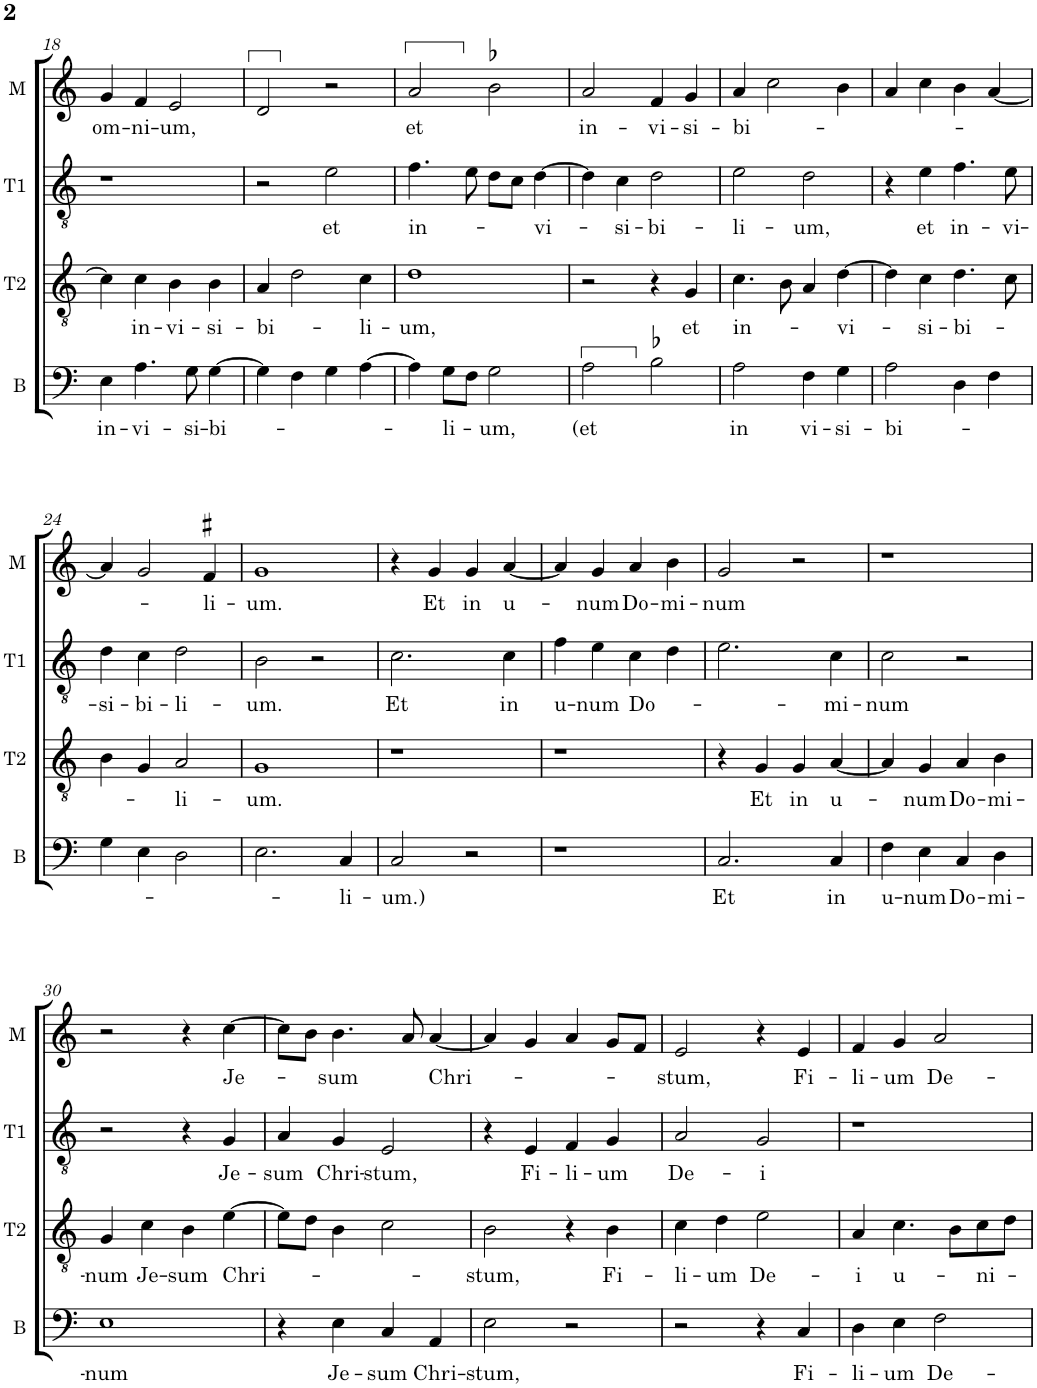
**kern	**text	**kern	**text	**kern	**text	**kern	**text
*part4	*part4	*part3	*part3	*part2	*part2	*part1	*part1
*staff4	*staff4	*staff3	*staff3	*staff2	*staff2	*staff1	*staff1
*I"B	*	*I"T2	*	*I"T1	*	*I"Mez	*
*I'B	*	*I'T2	*	*I'T1	*	*I'M	*
!!LO:PB:g=z
*clefF4	*	*clefGv2	*	*clefGv2	*	*clefG2	*
*	*	*	*	*Trd4c7	*	*	*
*k[]	*	*k[]	*	*k[]	*	*k[]	*
*M2/2	*	*M2/2	*	*M2/2	*	*M2/2	*
*met(c|)	*	*met(c|)	*	*met(c|)	*	*met(c|)	*
=18	=18	=18	=18	=18	=18	=18	=18
!	!LO:LY:b	!	!	!	!	!	!LO:LY:b
4E\	in-	4c\]	.	1r	.	4g/	om-
!	!LO:LY:b	!	!LO:LY:b	!	!	!	!LO:LY:b
4.A\	-vi-	4c\	in-	.	.	4f/	-ni-
!	!	!	!LO:LY:b	!	!	!	!LO:LY:b
.	.	4B\	-vi-	.	.	2e/	-um,
!	!LO:LY:b	!	!	!	!	!	!
8G\	-si-	.	.	.	.	.	.
!	!LO:LY:b	!	!LO:LY:b	!	!	!	!
[4G\	-bi-	4B\	-si-	.	.	.	.
=19	=19	=19	=19	=19	=19	=19	=19
!	!	!	!LO:LY:b	!	!	!	!
4G\]	.	4A/	-bi-	2r	.	2d/	.
4F\	.	2d\	.	.	.	.	.
!	!	!	!	!	!LO:LY:b	!	!
4G\	.	.	.	2e\	et	2r	.
!	!	!	!LO:LY:b	!	!	!	!
[4A\	.	4c\	-li-	.	.	.	.
=20	=20	=20	=20	=20	=20	=20	=20
!	!	!	!LO:LY:b	!	!LO:LY:b	!	!LO:LY:b
4A\]	.	1d	-um,	4.f\	in-	2a/	et
!	!LO:LY:b	!	!	!	!	!	!
8G\L	li-	.	.	.	.	.	.
8F\J	.	.	.	8e\	.	.	.
!	!LO:LY:b	!	!	!	!	!	!
2G\	-um,	.	.	8d\L	.	2b-X\	.
.	.	.	.	8c\J	.	.	.
!	!	!	!	!	!LO:LY:b	!	!
.	.	.	.	[4d\	-vi-	.	.
=21	=21	=21	=21	=21	=21	=21	=21
!	!LO:LY:b	!	!	!	!	!	!LO:LY:b
2A\	(et	2r	.	4d\]	.	2a/	in-
!	!	!	!	!	!LO:LY:b	!	!
.	.	.	.	4c\	-si-	.	.
!	!	!	!	!	!LO:LY:b	!	!LO:LY:b
2B-X\	.	4r	.	2d\	-bi-	4f/	-vi-
!	!	!	!LO:LY:b	!	!	!	!LO:LY:b
.	.	4G/	et	.	.	4g/	-si-
=22	=22	=22	=22	=22	=22	=22	=22
!	!LO:LY:b	!	!LO:LY:b	!	!LO:LY:b	!	!LO:LY:b
2A\	in	4.c\	in-	2e\	-li-	4a/	-bi-
.	.	.	.	.	.	2cc\	.
.	.	8B\	.	.	.	.	.
!	!LO:LY:b	!	!	!	!LO:LY:b	!	!
4F\	vi-	4A/	.	2d\	-um,	.	.
!	!LO:LY:b	!	!LO:LY:b	!	!	!	!
4G\	-si-	[4d\	-vi-	.	.	4b\	.
=23	=23	=23	=23	=23	=23	=23	=23
!	!LO:LY:b	!	!	!	!	!	!
2A\	-bi-	4d\]	.	4r	.	4a/	.
!	!	!	!LO:LY:b	!	!LO:LY:b	!	!
.	.	4c\	-si-	4e\	et	4cc\	.
!	!	!	!LO:LY:b	!	!LO:LY:b	!	!
4D\	.	4.d\	-bi-	4.f\	in-	4b\	.
4F\	.	.	.	.	.	[4a/	.
!	!	!	!	!	!LO:LY:b	!	!
.	.	8c\	.	8e\	-vi-	.	.
!!LO:LB:g=z
=24	=24	=24	=24	=24	=24	=24	=24
!	!	!	!	!	!LO:LY:b	!	!
4G\	.	4B\	.	4d\	-si-	4a/]	.
!	!	!	!	!	!LO:LY:b	!	!
4E\	.	4G/	.	4c\	-bi-	2g/	.
!	!	!	!LO:LY:b	!	!LO:LY:b	!	!
2D\	.	2A/	-li-	2d\	-li-	.	.
!	!	!	!	!	!	!	!LO:LY:b
.	.	.	.	.	.	4f#X/	-li-
=25	=25	=25	=25	=25	=25	=25	=25
!	!	!	!LO:LY:b	!	!LO:LY:b	!	!LO:LY:b
2.E\	.	1G	-um.	2B\	-um.	1g	-um.
.	.	.	.	2r	.	.	.
!	!LO:LY:b	!	!	!	!	!	!
4C/	-li-	.	.	.	.	.	.
=26	=26	=26	=26	=26	=26	=26	=26
!	!LO:LY:b	!	!	!	!LO:LY:b	!	!
2C/	-um.)	1r	.	2.c\	Et	4r	.
!	!	!	!	!	!	!	!LO:LY:b
.	.	.	.	.	.	4g/	Et
!	!	!	!	!	!	!	!LO:LY:b
2r	.	.	.	.	.	4g/	in
!	!	!	!	!	!LO:LY:b	!	!LO:LY:b
.	.	.	.	4c\	in	[4a/	u-
=27	=27	=27	=27	=27	=27	=27	=27
!	!	!	!	!	!LO:LY:b	!	!
1r	.	1r	.	4f\	u-	4a/]	.
!	!	!	!	!	!LO:LY:b	!	!LO:LY:b
.	.	.	.	4e\	-num	4g/	-num
!	!	!	!	!	!LO:LY:b	!	!LO:LY:b
.	.	.	.	4c\	Do-	4a/	Do-
!	!	!	!	!	!	!	!LO:LY:b
.	.	.	.	4d\	.	4b\	-mi-
=28	=28	=28	=28	=28	=28	=28	=28
!	!LO:LY:b	!	!	!	!	!	!LO:LY:b
2.C/	Et	4r	.	2.e\	.	2g/	-num
!	!	!	!LO:LY:b	!	!	!	!
.	.	4G/	Et	.	.	.	.
!	!	!	!LO:LY:b	!	!	!	!
.	.	4G/	in	.	.	2r	.
!	!LO:LY:b	!	!LO:LY:b	!	!LO:LY:b	!	!
4C/	in	[4A/	u-	4c\	mi-	.	.
=29	=29	=29	=29	=29	=29	=29	=29
!	!LO:LY:b	!	!	!	!LO:LY:b	!	!
4F\	u-	4A/]	.	2c\	-num	1r	.
!	!LO:LY:b	!	!LO:LY:b	!	!	!	!
4E\	-num	4G/	-num	.	.	.	.
!	!LO:LY:b	!	!LO:LY:b	!	!	!	!
4C/	Do-	4A/	Do-	2r	.	.	.
!	!LO:LY:b	!	!LO:LY:b	!	!	!	!
4D\	-mi-	4B\	-mi-	.	.	.	.
!!LO:LB:g=z
=30	=30	=30	=30	=30	=30	=30	=30
!	!LO:LY:b	!	!LO:LY:b	!	!	!	!
1E	-num	4G/	-num	2r	.	2r	.
!	!	!	!LO:LY:b	!	!	!	!
.	.	4c\	Je-	.	.	.	.
!	!	!	!LO:LY:b	!	!	!	!
.	.	4B\	-sum	4r	.	4r	.
!	!	!	!LO:LY:b	!	!LO:LY:b	!	!LO:LY:b
.	.	[4e\	Chri-	4G/	Je-	[4cc\	Je-
=31	=31	=31	=31	=31	=31	=31	=31
!	!	!	!	!	!LO:LY:b	!	!
4r	.	8e\L]	.	4A/	-sum	8cc\L]	.
.	.	8d\J	.	.	.	8b\J	.
!	!LO:LY:b	!	!	!	!LO:LY:b	!	!LO:LY:b
4E\	Je-	4B\	.	4G/	Chri-	4.b\	-sum
!	!LO:LY:b	!	!	!	!LO:LY:b	!	!
4C/	-sum	2c\	.	2E/	-stum,	.	.
.	.	.	.	.	.	8a/	.
!	!LO:LY:b	!	!	!	!	!	!LO:LY:b
4AA/	Chri-	.	.	.	.	[4a/	Chri-
=32	=32	=32	=32	=32	=32	=32	=32
!	!LO:LY:b	!	!LO:LY:b	!	!	!	!
2E\	-stum,	2B\	-stum,	4r	.	4a/]	.
!	!	!	!	!	!LO:LY:b	!	!
.	.	.	.	4E/	Fi-	4g/	.
!	!	!	!	!	!LO:LY:b	!	!
2r	.	4r	.	4F/	-li-	4a/	.
!	!	!	!LO:LY:b	!	!LO:LY:b	!	!
.	.	4B\	Fi-	4G/	-um	8g/L	.
.	.	.	.	.	.	8f/J	.
=33	=33	=33	=33	=33	=33	=33	=33
!	!	!	!LO:LY:b	!	!LO:LY:b	!	!LO:LY:b
2r	.	4c\	-li-	2A/	De-	2e/	-stum,
!	!	!	!LO:LY:b	!	!	!	!
.	.	4d\	-um	.	.	.	.
!	!	!	!LO:LY:b	!	!LO:LY:b	!	!
4r	.	2e\	De-	2G/	-i	4r	.
!	!LO:LY:b	!	!	!	!	!	!LO:LY:b
4C/	Fi-	.	.	.	.	4e/	Fi-
=34	=34	=34	=34	=34	=34	=34	=34
!	!LO:LY:b	!	!LO:LY:b	!	!	!	!LO:LY:b
4D\	-li-	4A/	-i	1r	.	4f/	-li-
!	!LO:LY:b	!	!LO:LY:b	!	!	!	!LO:LY:b
4E\	-um	4.c\	u-	.	.	4g/	-um
!	!LO:LY:b	!	!	!	!	!	!LO:LY:b
2F\	De-	.	.	.	.	2a/	De-
.	.	8B\L	.	.	.	.	.
!	!	!	!LO:LY:b	!	!	!	!
.	.	8c\	-ni-	.	.	.	.
.	.	8d\J	.	.	.	.	.
=	=	=	=	=	=	=	=
*-	*-	*-	*-	*-	*-	*-	*-
